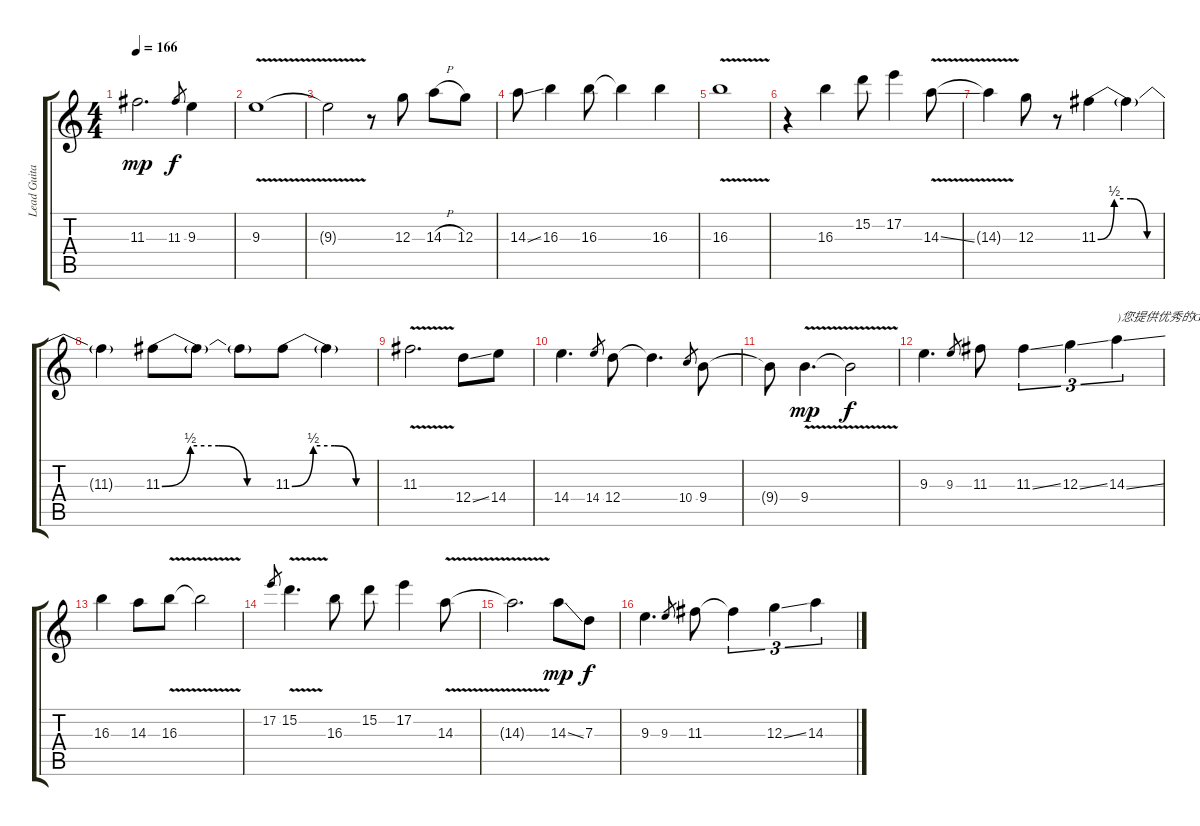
\track ("Lead Guitar" "Lead Guita") {instrument distortionguitar}
\staff {score tabs}
\tuning (E4 B3 G3 D3 A2 E2) {hide}
\ts (4 4)
\tempo 166
\clef g2
\ks c
11.3.2{d dy mp} 11.3.8{gr dy f} 9.3.4 |
9.3{v}.1 |
9.3{t}.2 r.8 12.3.8 14.3{h}.8 12.3.8 |
14.3{ss}.8 16.3.4 16.3.8 16.3{t}.4 16.3.4 |
16.3{v}.1 |
r.4 16.3.4 15.2.8 17.2.4 14.3{v ss}.8 |
14.3{t}.4 12.3.8 r.8 11.3{be (custom 0 0 15 2 30 2 45 0 60 0)}.4 11.3{t}.4 |
11.3{t}.4 11.3{be (custom 0 0 15 2 30 2 45 0 60 0)}.8 11.3{t}.8 11.3{t}.8 11.3{be (custom 0 0 15 2 30 2 45 0 60 0)}.8 11.3{t}.4 |
11.3{v}.2{d} 12.4{ss}.8 14.4.8 |
14.4.4{d} 14.4.8{gr} 12.4.8 12.4{t}.4{d} 10.4.8{gr} 9.4.8 |
9.4{t}.8 9.4{v}.4{d dy mp} 9.4{t}.2{dy f} |
9.3.4{d} 9.3.8{gr} 11.3.8 11.3{ss}.4{tu (3 2)} 12.3{ss}.4{tu (3 2)} 14.3{ss}.4{tu (3 2) txt ")您提供优秀的GTP"} |
16.3.4 14.3.8 16.3{v}.8 16.3{t}.2 |
17.2.8{gr} 15.2{v}.4{d} 16.3.8 15.2.8 17.2.4 14.3{v}.8 |
14.3{t}.2{d} 14.3{ss}.8{dy mp} 7.3.8{dy f} |
9.3.4{d} 9.3.8{gr} 11.3.8 11.3{t}.4{tu (3 2)} 12.3{ss}.4{tu (3 2)} 14.3{ss}.4{tu (3 2)}
